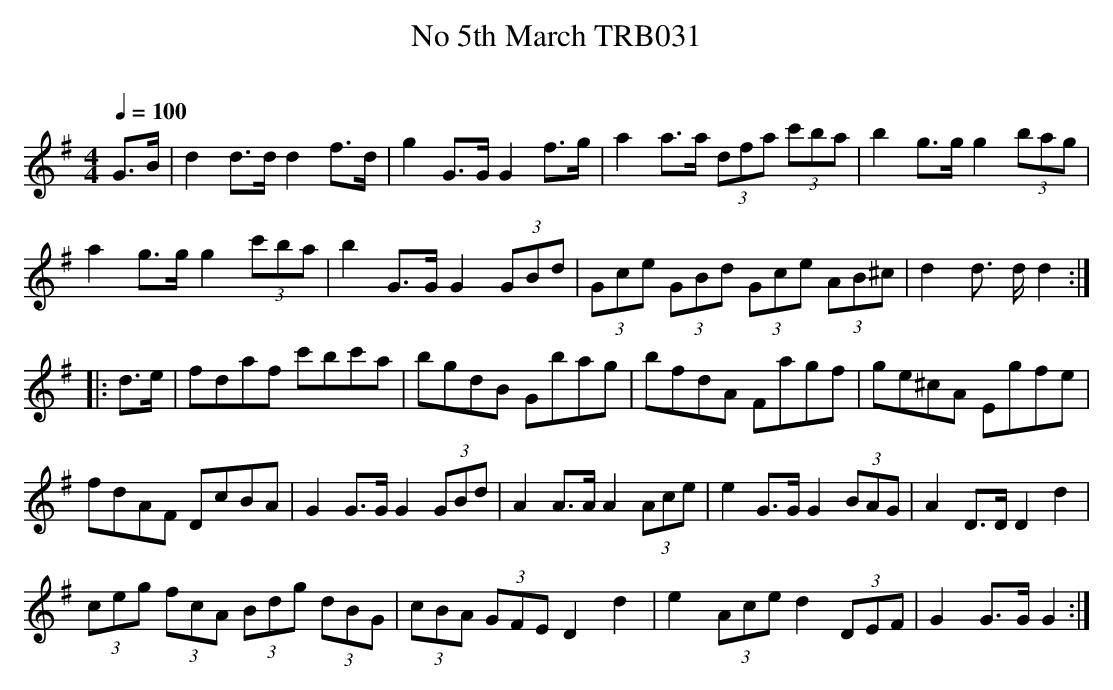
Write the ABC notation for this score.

X:1
T:No 5th March TRB031
Q:1/4=100
L:1/8
M:4/4
O:
K:G
G>B | d2 d>d d2 f>d | g2 G>G G2 f>g | a2 a>a (3dfa (3c'ba | b2 g>g g2 (3bag |
a2 g>g g2 (3c'ba | b2 G>G G2 (3GBd | (3Gce (3GBd (3Gce (3AB^c | d2 d3/2 d/ d2 :|
|:d>e | fdaf c'bc'a | bgdB Gbag | bfdA Fagf | ge^cA Egfe |
fdAF DcBA | G2 G>G G2 (3GBd | A2 A>A A2 (3Ace | e2 G>G G2 (3BAG |A2 D>D D2 d2 |
(3ceg (3fcA (3Bdg (3dBG | (3cBA (3GFE D2 d2 | e2 (3Ace d2 (3DEF | G2 G>G G2 :|
